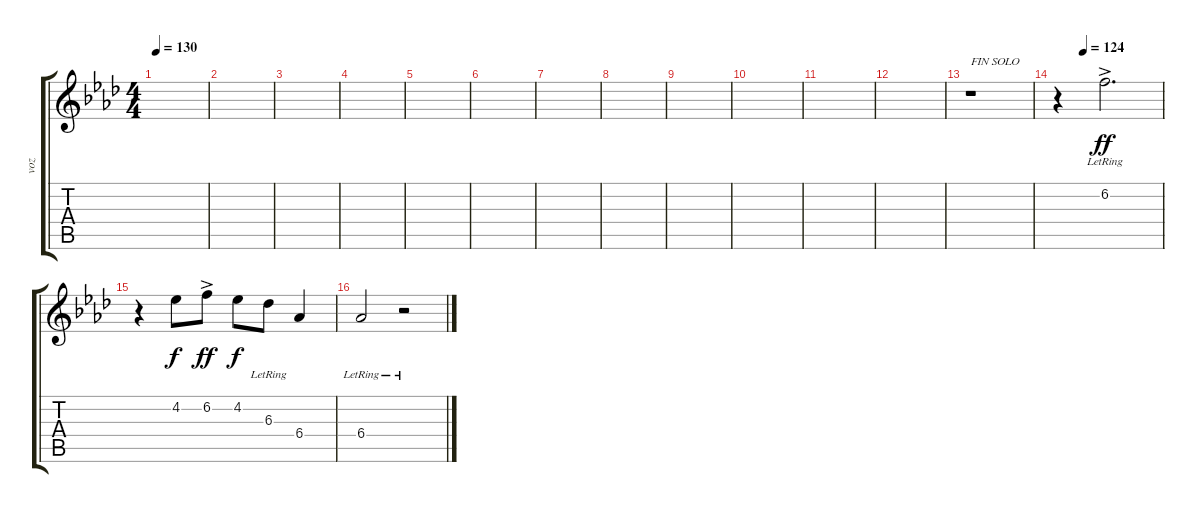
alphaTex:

\track ("voz" "voz") {instrument acousticguitarnylon}
\staff {score tabs}
\tuning (E4 B3 G3 D3 A2 E2) {hide}
\ts (4 4)
\tempo 130
\clef g2
\ks fminor
|
|
|
|
|
|
|
|
|
|
|
|
r.1{txt "FIN SOLO"} |
\tempo (124 0.25)
r.4 6.2{ac lr}.2{d dy ff instrument acousticguitarnylon} |
r.4 4.2.8{dy f} 6.2{ac}.8{dy ff} 4.2.8{dy f} 6.3{lr}.8 6.4.4 |
6.4{lr}.2 r.2
